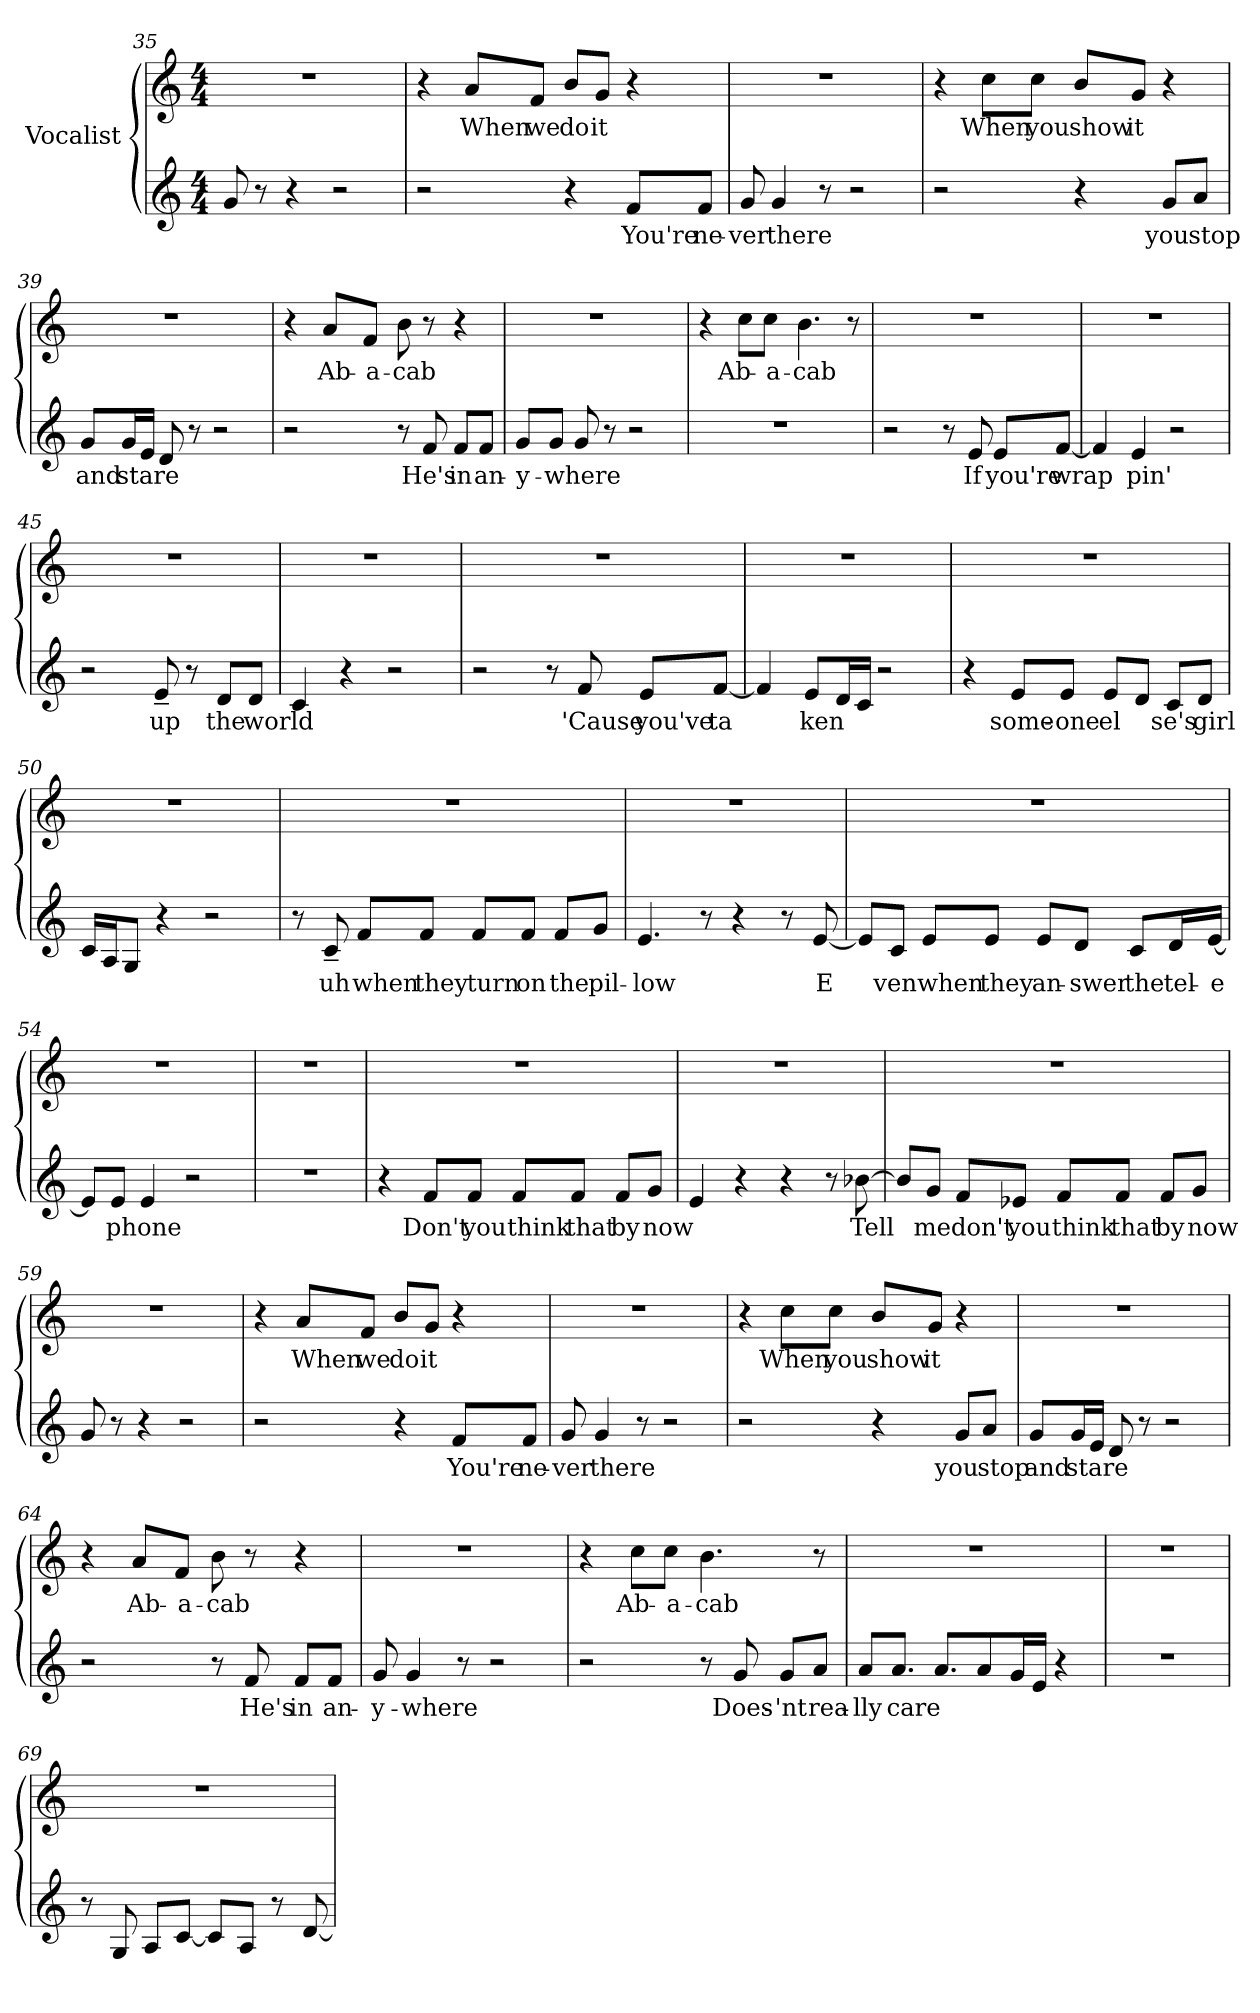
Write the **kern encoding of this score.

**kern	**text	**kern	**text
*part1	*part1	*part1	*part1
*staff2	*staff2	*staff1	*staff1
*I"Vocalist	*	*	*
*clefG2	*	*clefG2	*
*M4/4	*	*M4/4	*
=35	=35	=35	=35
8g	_	1r	.
8r	.	.	.
4r	.	.	.
2r	.	.	.
=36	=36	=36	=36
2r	.	4r	.
.	.	8a/L	When
.	.	8f/J	we
4r	.	8b/L	do
.	.	8g/J	it
8f/L	You're	4r	.
8f/J	ne-	.	.
=37	=37	=37	=37
8g	-ver	1r	.
4g	there	.	.
8r	.	.	.
2r	.	.	.
=38	=38	=38	=38
2r	.	4r	.
.	.	8cc\L	When
.	.	8cc\J	you
4r	.	8b/L	show
.	.	8g/J	it
8g/L	you	4r	.
8a/J	stop	.	.
=39	=39	=39	=39
8g/L	and	1r	.
16g/L	stare	.	.
16e/JJ	_	.	.
8d	_	.	.
8r	.	.	.
2r	.	.	.
=40	=40	=40	=40
2r	.	4r	.
.	.	8a/L	Ab-
.	.	8f/J	-a-
8r	.	8b	-cab
8f	He's	8r	.
8f/L	in	4r	.
8f/J	an-	.	.
=41	=41	=41	=41
8g/L	-y-	1r	.
8g/J	-where	.	.
8g	_	.	.
8r	.	.	.
2r	.	.	.
=42	=42	=42	=42
1r	.	4r	.
.	.	8cc\L	Ab-
.	.	8cc\J	-a-
.	.	4.b	-cab
.	.	8r	.
=43	=43	=43	=43
2r	.	1r	.
8r	.	.	.
8e	If	.	.
8e/L	you're	.	.
[8f/J	wrap-	.	.
=44	=44	=44	=44
4f]	_	1r	.
4e	-pin'	.	.
2r	.	.	.
=45	=45	=45	=45
2r	.	1r	.
8e~	up	.	.
8r	.	.	.
8d/L	the	.	.
8d/J	world	.	.
=46	=46	=46	=46
4c	_	1r	.
4r	.	.	.
2r	.	.	.
=47	=47	=47	=47
2r	.	1r	.
8r	.	.	.
8f	'Cause	.	.
8e/L	you've	.	.
[8f/J	ta-	.	.
=48	=48	=48	=48
4f]	_	1r	.
8e/L	-ken	.	.
16d/L	_	.	.
16c/JJ	_	.	.
2r	.	.	.
=49	=49	=49	=49
4r	.	1r	.
8e/L	some-	.	.
8e/J	-one	.	.
8e/L	el-	.	.
8d/J	_	.	.
8c/L	-se's	.	.
8d/J	girl	.	.
=50	=50	=50	=50
16c/LL	_	1r	.
16A/J	_	.	.
8G/J	_	.	.
4r	.	.	.
2r	.	.	.
=51	=51	=51	=51
8r	.	1r	.
8c~	uh	.	.
8f/L	when	.	.
8f/J	they	.	.
8f/L	turn	.	.
8f/J	on	.	.
8f/L	the	.	.
8g/J	pil-	.	.
=52	=52	=52	=52
4.e	-low	1r	.
8r	.	.	.
4r	.	.	.
8r	.	.	.
[8e	E-	.	.
=53	=53	=53	=53
8e/L]	_	1r	.
8c/J	-ven	.	.
8e/L	when	.	.
8e/J	they	.	.
8e/L	an-	.	.
8d/J	-swer	.	.
8c/L	the	.	.
16d/L	tel-	.	.
[16e/JJ	-e-	.	.
=54	=54	=54	=54
8e/L]	_	1r	.
8e/J	-phone	.	.
4e	_	.	.
2r	.	.	.
=55	=55	=55	=55
1r	.	1r	.
=56	=56	=56	=56
4r	.	1r	.
8f/L	Don't	.	.
8f/J	you	.	.
8f/L	think	.	.
8f/J	that	.	.
8f/L	by	.	.
8g/J	now	.	.
=57	=57	=57	=57
4e	_	1r	.
4r	.	.	.
4r	.	.	.
8r	.	.	.
[8b-X	Tell	.	.
=58	=58	=58	=58
8b-/L]	_	1r	.
8g/J	me	.	.
8f/L	don't	.	.
8e-X/J	you	.	.
8f/L	think	.	.
8f/J	that	.	.
8f/L	by	.	.
8g/J	now	.	.
=59	=59	=59	=59
8g	_	1r	.
8r	.	.	.
4r	.	.	.
2r	.	.	.
=60	=60	=60	=60
2r	.	4r	.
.	.	8a/L	When
.	.	8f/J	we
4r	.	8b/L	do
.	.	8g/J	it
8f/L	You're	4r	.
8f/J	ne-	.	.
=61	=61	=61	=61
8g	-ver	1r	.
4g	there	.	.
8r	.	.	.
2r	.	.	.
=62	=62	=62	=62
2r	.	4r	.
.	.	8cc\L	When
.	.	8cc\J	you
4r	.	8b/L	show
.	.	8g/J	it
8g/L	you	4r	.
8a/J	stop	.	.
=63	=63	=63	=63
8g/L	and	1r	.
16g/L	stare	.	.
16e/JJ	_	.	.
8d	_	.	.
8r	.	.	.
2r	.	.	.
=64	=64	=64	=64
2r	.	4r	.
.	.	8a/L	Ab-
.	.	8f/J	-a-
8r	.	8b	-cab
8f	He's	8r	.
8f/L	in	4r	.
8f/J	an-	.	.
=65	=65	=65	=65
8g	-y-	1r	.
4g	-where	.	.
8r	.	.	.
2r	.	.	.
=66	=66	=66	=66
2r	.	4r	.
.	.	8cc\L	Ab-
.	.	8cc\J	-a-
8r	.	4.b	-cab
8g	Does-	.	.
8g/L	-'nt	.	.
8a/J	rea-	8r	.
=67	=67	=67	=67
8a/L	-lly	1r	.
8.a/J	care	.	.
8.a/L	_	.	.
8a/	_	.	.
16g/L	_	.	.
16e/JJ	_	.	.
4r	.	.	.
=68	=68	=68	=68
1r	.	1r	.
=69	=69	=69	=69
8r	.	1r	.
8G	_	.	.
8A/L	_	.	.
[8c/J	_	.	.
8c/L]	_	.	.
8A/J	_	.	.
8r	.	.	.
[8d	_	.	.
=	=	=	=
*-	*-	*-	*-
